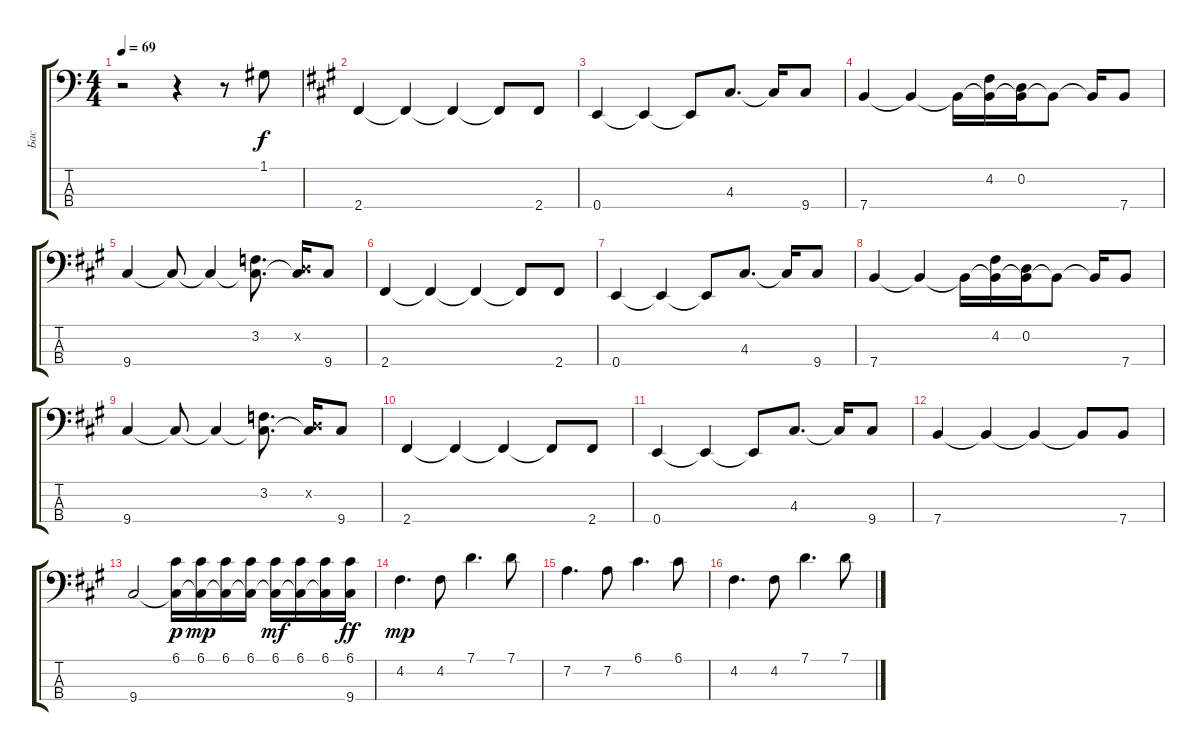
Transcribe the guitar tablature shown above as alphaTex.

\track ("Бас" "Бас") {instrument electricbassfinger}
\staff {score tabs}
\tuning (G2 D2 A1 E1) {hide}
\ts (4 4)
\tempo 69
\clef f4
\ks c
r.2{dy f instrument electricbassfinger} r.4 r.8 1.1.8 |
\ks a
2.4.4{volume 11} 2.4{t}.4 2.4{t}.4 2.4{t}.8 2.4.8 |
0.4.4 0.4{t}.4 0.4{t}.8 4.3.8{d} 4.3{t}.16 9.4.8 |
7.4.4 7.4{t}.4 7.4{t}.16 (4.2 7.4{t}).16 (0.2 7.4{t}).16 7.4{t}.8 7.4{t}.16 7.4.8 |
9.4.4 9.4{t}.8 9.4{t}.4 (3.2 9.4{t}).8{d} (0.2{x} 9.4{t}).16 9.4.8 |
2.4.4{volume 11} 2.4{t}.4 2.4{t}.4 2.4{t}.8 2.4.8 |
0.4.4 0.4{t}.4 0.4{t}.8 4.3.8{d} 4.3{t}.16 9.4.8 |
7.4.4 7.4{t}.4 7.4{t}.16 (4.2 7.4{t}).16 (0.2 7.4{t}).16 7.4{t}.8 7.4{t}.16 7.4.8 |
9.4.4 9.4{t}.8 9.4{t}.4 (3.2 9.4{t}).8{d} (0.2{x} 9.4{t}).16 9.4.8 |
2.4.4 2.4{t}.4 2.4{t}.4 2.4{t}.8 2.4.8 |
0.4.4 0.4{t}.4 0.4{t}.8 4.3.8{d} 4.3{t}.16 9.4.8 |
7.4.4 7.4{t}.4 7.4{t}.4 7.4{t}.8 7.4.8 |
9.4.2 (6.1 9.4{t}).16{dy p} (6.1 9.4{t}).16{dy mp} (6.1 9.4{t}).16 (6.1 9.4{t}).16 (6.1 9.4{t}).16{dy mf} (6.1 9.4{t}).16 (6.1 9.4{t}).16 (6.1 9.4).16{dy ff} |
4.2.4{d dy mp volume 14} 4.2.8 7.1.4{d} 7.1.8 |
7.2.4{d} 7.2.8 6.1.4{d} 6.1.8 |
4.2.4{d} 4.2.8 7.1.4{d} 7.1.8
